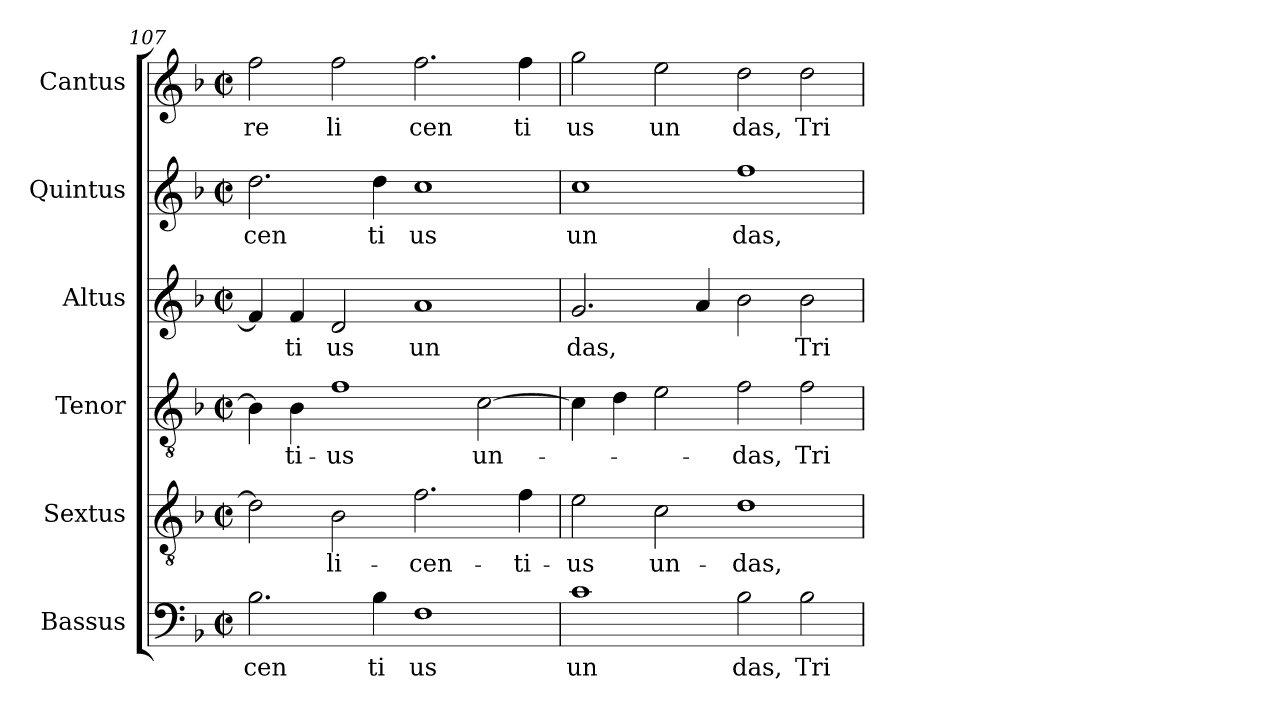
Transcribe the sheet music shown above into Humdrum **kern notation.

**kern	**text	**kern	**text	**kern	**text	**kern	**text	**kern	**text	**kern	**text
*part6	*part6	*part5	*part5	*part4	*part4	*part3	*part3	*part2	*part2	*part1	*part1
*staff6	*staff6	*staff5	*staff5	*staff4	*staff4	*staff3	*staff3	*staff2	*staff2	*staff1	*staff1
*I"Bassus	*	*I"Sextus	*	*I"Tenor	*	*I"Altus	*	*I"Quintus	*	*I"Cantus	*
*I'Bassus	*	*	*	*I'Tenor	*	*I'Altus	*	*I'Quintus	*	*I'Cantus	*
*clefF4	*	*clefGv2	*	*clefGv2	*	*clefG2	*	*clefG2	*	*clefG2	*
*k[b-]	*	*k[b-]	*	*k[b-]	*	*k[b-]	*	*k[b-]	*	*k[b-]	*
*F:	*	*F:	*	*F:	*	*F:	*	*F:	*	*F:	*
*M2/2	*	*M2/2	*	*M2/2	*	*M2/2	*	*M2/2	*	*M2/2	*
*met(c|)	*	*met(c|)	*	*met(c|)	*	*met(c|)	*	*met(c|)	*	*met(c|)	*
=107	=107	=107	=107	=107	=107	=107	=107	=107	=107	=107	=107
!	!LO:LY:b:cj	!	!	!	!	!	!	!	!LO:LY:b:cj	!	!LO:LY:b:cj
2.B-\	cen	2d\]	.	4B-\]	.	4f/]	.	2.dd\	cen	2ff\	re
!	!	!	!	!	!LO:LY:b:cj	!	!LO:LY:b:cj	!	!	!	!
.	.	.	.	4B-\	-ti-	4f/	ti	.	.	.	.
!	!	!	!LO:LY:b:cj	!	!LO:LY:b:cj	!	!LO:LY:b:cj	!	!	!	!LO:LY:b:cj
.	.	2B-\	li-	1f	-us	2d/	us	.	.	2ff\	li
!	!LO:LY:b:cj	!	!	!	!	!	!	!	!LO:LY:b:cj	!	!
4B-\	ti	.	.	.	.	.	.	4dd\	ti	.	.
!	!LO:LY:b:cj	!	!LO:LY:b:cj	!	!	!	!LO:LY:b:cj	!	!LO:LY:b:cj	!	!LO:LY:b:cj
1F	us	2.f\	-cen-	.	.	1a	un	1cc	us	2.ff\	cen
!	!	!	!	!	!LO:LY:b	!	!	!	!	!	!
.	.	.	.	[>2c\	un-	.	.	.	.	.	.
!	!	!	!LO:LY:b:cj	!	!	!	!	!	!	!	!LO:LY:b:cj
.	.	4f\	-ti-	.	.	.	.	.	.	4ff\	ti
=108	=108	=108	=108	=108	=108	=108	=108	=108	=108	=108	=108
!	!LO:LY:b:cj	!	!LO:LY:b:cj	!	!	!	!LO:LY:b	!	!LO:LY:b:cj	!	!LO:LY:b:cj
1c	un	2e\	-us	4c\]	.	2.g/	das,	1cc	un	2gg\	us
.	.	.	.	4d\	.	.	.	.	.	.	.
!	!	!	!LO:LY:b:cj	!	!	!	!	!	!	!	!LO:LY:b:cj
.	.	2c\	un-	2e\	.	.	.	.	.	2ee\	un
.	.	.	.	.	.	4a/	.	.	.	.	.
!	!LO:LY:b:cj	!	!LO:LY:b:cj	!	!LO:LY:b:cj	!	!	!	!LO:LY:b:cj	!	!LO:LY:b:cj
2B-\	das,	1d	-das,	2f\	-das,	2b-\	.	1ff	das,	2dd\	das,
!	!LO:LY:b:cj	!	!	!	!LO:LY:b:cj	!	!LO:LY:b:cj	!	!	!	!LO:LY:b:cj
2B-\	Tri	.	.	2f\	Tri-	2b-\	Tri	.	.	2dd\	Tri
=	=	=	=	=	=	=	=	=	=	=	=
*-	*-	*-	*-	*-	*-	*-	*-	*-	*-	*-	*-
